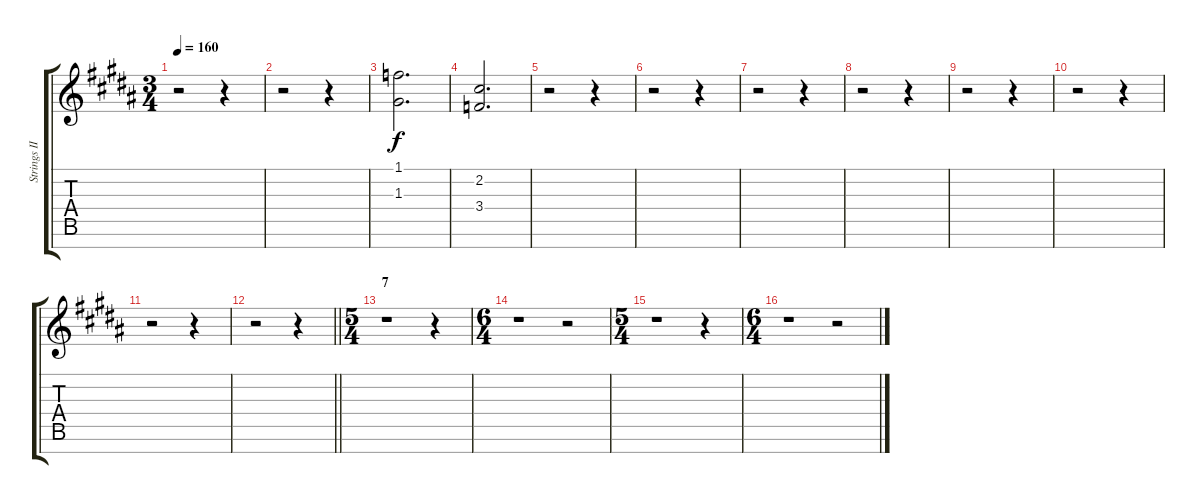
\track ("Strings II" "Strings II") {instrument stringensemble1}
\staff {score tabs}
\tuning (E5 B4 G4 D4 A3 E3 B2) {hide}
\ts (3 4)
\tempo 160
\clef g2
\ks b
r.2{dy f} r.4 |
r.2 r.4 |
(1.1 1.3).2{d} |
(2.2 3.4).2{d} |
r.2 r.4 |
r.2 r.4 |
r.2 r.4 |
r.2 r.4 |
r.2 r.4 |
r.2 r.4 |
r.2 r.4 |
\barLineRight lightlight
r.2 r.4 |
\ts (5 4)
\section ("" "7")
r.1 r.4 |
\ts (6 4)
r.1 r.2 |
\ts (5 4)
r.1 r.4 |
\ts (6 4)
r.1 r.2
